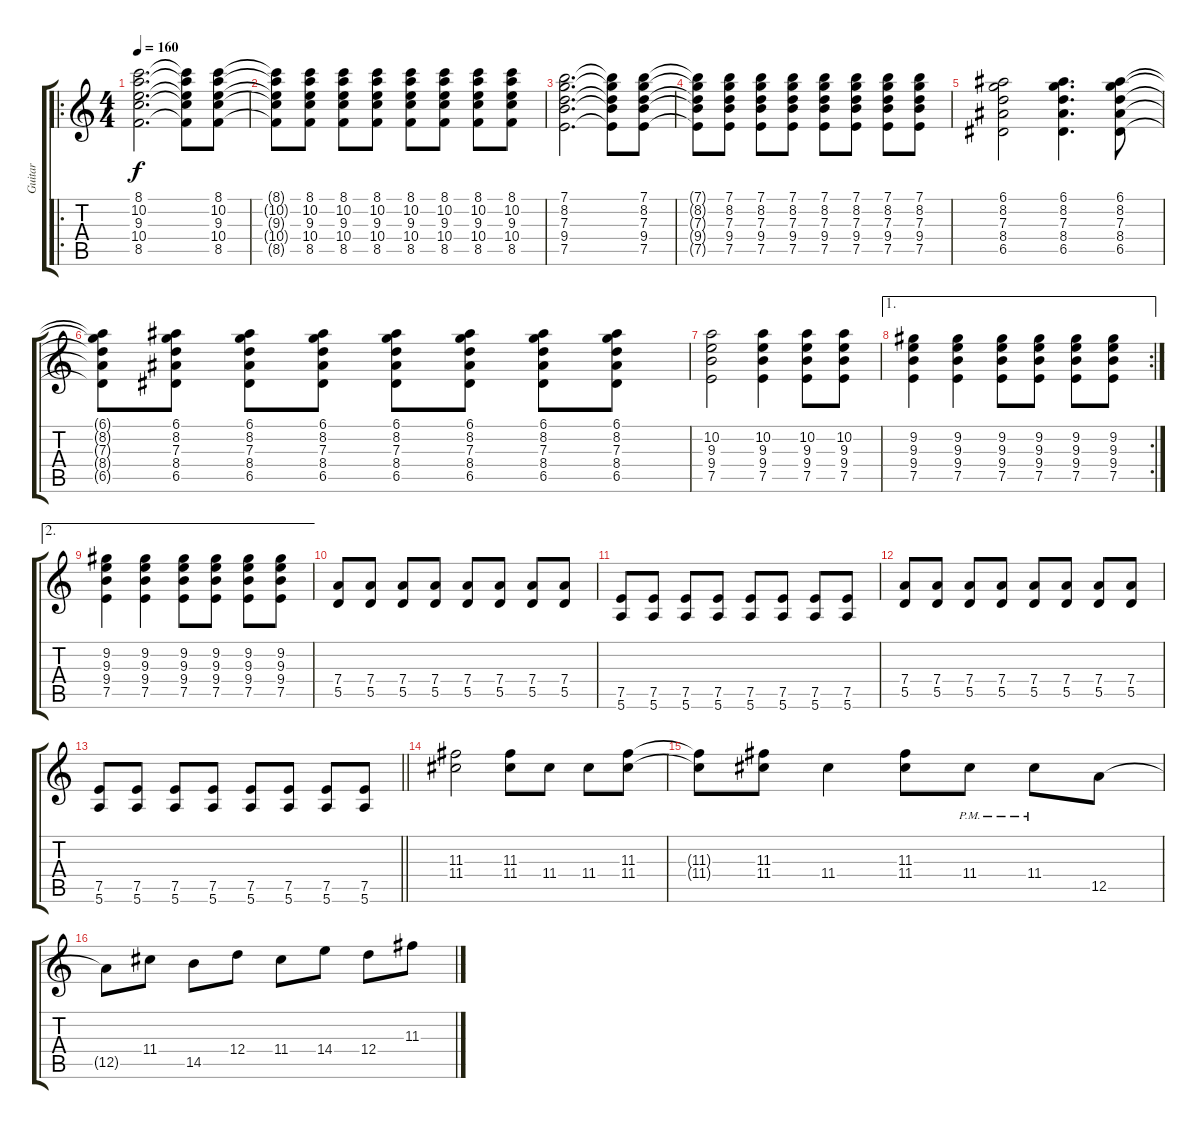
\track ("Guitar" "Guitar") {instrument electricguitarclean}
\staff {score tabs}
\tuning (E4 B3 G3 D3 A2 E2) {hide}
\ro
\ts (4 4)
\tempo 160
\clef g2
\ks c
(8.1 10.2 9.3 10.4 8.5).2{d dy f} (8.1{t} 10.2{t} 9.3{t} 10.4{t} 8.5{t}).8 (8.1 10.2 9.3 10.4 8.5).8 |
(8.1{t} 10.2{t} 9.3{t} 10.4{t} 8.5{t}).8 (8.1 10.2 9.3 10.4 8.5).8 (8.1 10.2 9.3 10.4 8.5).8 (8.1 10.2 9.3 10.4 8.5).8 (8.1 10.2 9.3 10.4 8.5).8 (8.1 10.2 9.3 10.4 8.5).8 (8.1 10.2 9.3 10.4 8.5).8 (8.1 10.2 9.3 10.4 8.5).8 |
(7.1 8.2 7.3 9.4 7.5).2{d} (7.1{t} 8.2{t} 7.3{t} 9.4{t} 7.5{t}).8 (7.1 8.2 7.3 9.4 7.5).8 |
(7.1{t} 8.2{t} 7.3{t} 9.4{t} 7.5{t}).8 (7.1 8.2 7.3 9.4 7.5).8 (7.1 8.2 7.3 9.4 7.5).8 (7.1 8.2 7.3 9.4 7.5).8 (7.1 8.2 7.3 9.4 7.5).8 (7.1 8.2 7.3 9.4 7.5).8 (7.1 8.2 7.3 9.4 7.5).8 (7.1 8.2 7.3 9.4 7.5).8 |
(6.1 8.2 7.3 8.4 6.5).2 (6.1 8.2 7.3 8.4 6.5).4{d} (6.1 8.2 7.3 8.4 6.5).8 |
(6.1{t} 8.2{t} 7.3{t} 8.4{t} 6.5{t}).8 (6.1 8.2 7.3 8.4 6.5).8 (6.1 8.2 7.3 8.4 6.5).8 (6.1 8.2 7.3 8.4 6.5).8 (6.1 8.2 7.3 8.4 6.5).8 (6.1 8.2 7.3 8.4 6.5).8 (6.1 8.2 7.3 8.4 6.5).8 (6.1 8.2 7.3 8.4 6.5).8 |
(10.2 9.3 9.4 7.5).2 (10.2 9.3 9.4 7.5).4 (10.2 9.3 9.4 7.5).8 (10.2 9.3 9.4 7.5).8 |
\ae 1
\rc 2
(9.2 9.3 9.4 7.5).4 (9.2 9.3 9.4 7.5).4 (9.2 9.3 9.4 7.5).8 (9.2 9.3 9.4 7.5).8 (9.2 9.3 9.4 7.5).8 (9.2 9.3 9.4 7.5).8 |
\ae 2
(9.2 9.3 9.4 7.5).4 (9.2 9.3 9.4 7.5).4 (9.2 9.3 9.4 7.5).8 (9.2 9.3 9.4 7.5).8 (9.2 9.3 9.4 7.5).8 (9.2 9.3 9.4 7.5).8 |
(7.4 5.5).8 (7.4 5.5).8 (7.4 5.5).8 (7.4 5.5).8 (7.4 5.5).8 (7.4 5.5).8 (7.4 5.5).8 (7.4 5.5).8 |
(7.5 5.6).8 (7.5 5.6).8 (7.5 5.6).8 (7.5 5.6).8 (7.5 5.6).8 (7.5 5.6).8 (7.5 5.6).8 (7.5 5.6).8 |
(7.4 5.5).8 (7.4 5.5).8 (7.4 5.5).8 (7.4 5.5).8 (7.4 5.5).8 (7.4 5.5).8 (7.4 5.5).8 (7.4 5.5).8 |
\barLineRight lightlight
(7.5 5.6).8 (7.5 5.6).8 (7.5 5.6).8 (7.5 5.6).8 (7.5 5.6).8 (7.5 5.6).8 (7.5 5.6).8 (7.5 5.6).8 |
(11.3 11.4).2 (11.3 11.4).8 11.4.8 11.4.8 (11.3 11.4).8 |
(11.3{t} 11.4{t}).8 (11.3 11.4).8 11.4.4 (11.3 11.4).8 11.4{pm}.8 11.4{pm}.8 12.5.8 |
12.5{t}.8 11.4.8 14.5.8 12.4.8 11.4.8 14.4.8 12.4.8 11.3.8
